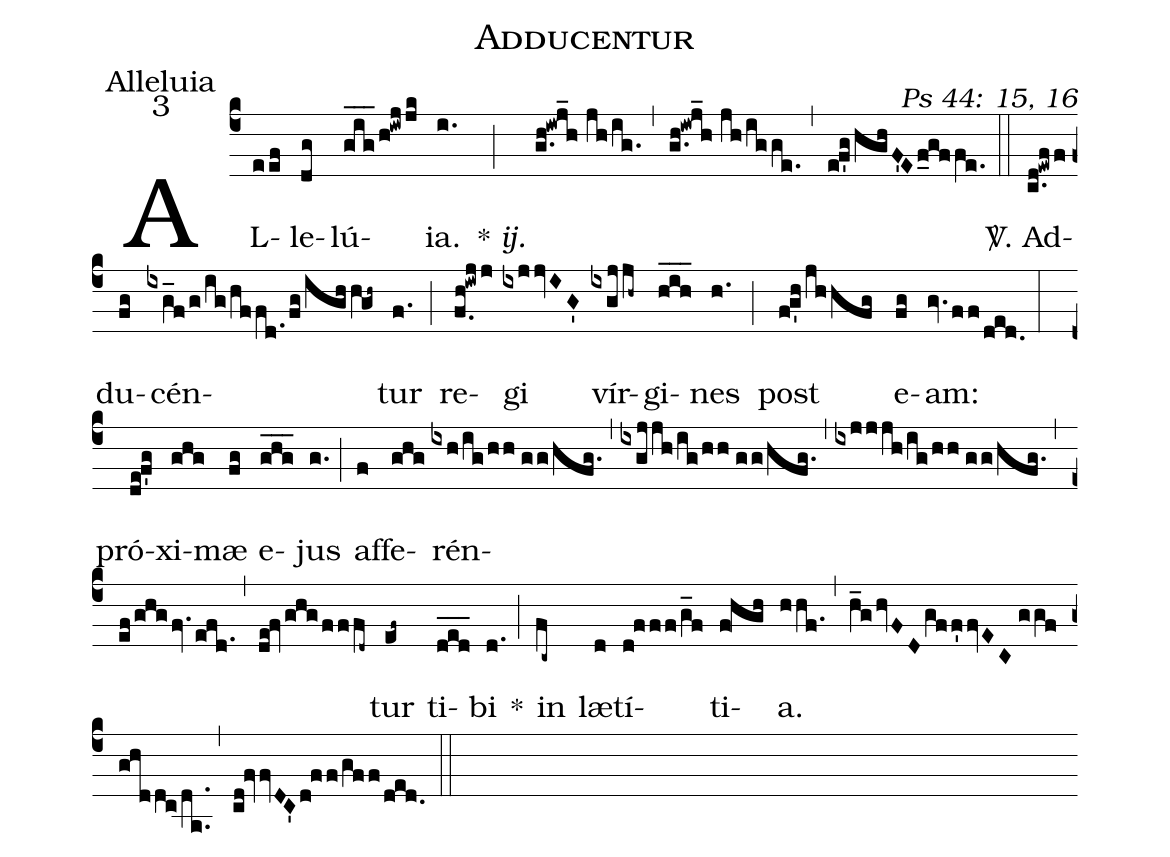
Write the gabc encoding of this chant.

name: Adducentur;
office-part: Alleluia;
mode: 3;
commentary: Ps 44: 15, 16;
%%
(c4) AL(eef)le(dg)lú(g_i_g_/h!iwjjk)ia.(i.) {*}~<i>ij.</i>(;) (g.h!iwj_h//jh/ig.) (,) (g.h!iwj_h//jh/igge.) (,) (ef'ghghF'Ef_gffe.) (::)
<sp>V/</sp>. Ad(c.d!ewff)du(fg)cén(ixg_f/g/ig/hffd./fg/ighhV!gh~)tur(f.) (;) re(f.0h!iwjj)gi(ixjjvIG') vír(ixgjjh~)gi(h_i_h_)nes(h.) (;) post(fg'hjhhfg) e(fg)am:(gv.ff/ded.) (:)
pró(de!f'g)xi(ghg)mæ(fg) e(ghg___)jus(g.) (;) af(f)fe(ghg)rén(ixh/ig/hh//gg/hfg.)(,)(ixgjjh/ig/hh//gg/hfg.)(,)(ixjjjh/ig/hh//gg/hfg.)(,)(ef/ghgfv.efd.1)(,)(de!fvghgfffd~)tur(ef~) ti(d_e_d_)bi(d.) *(;) in(fc~) læ(d)tí(d!fff/g_f)ti(f!hgh)a.(hhf.) (,) (h_ghvFDgff'fvEC//ggf/ghddc/da..) (,) (cd!fvvDC'd!ff/gff/ded.) (::)
